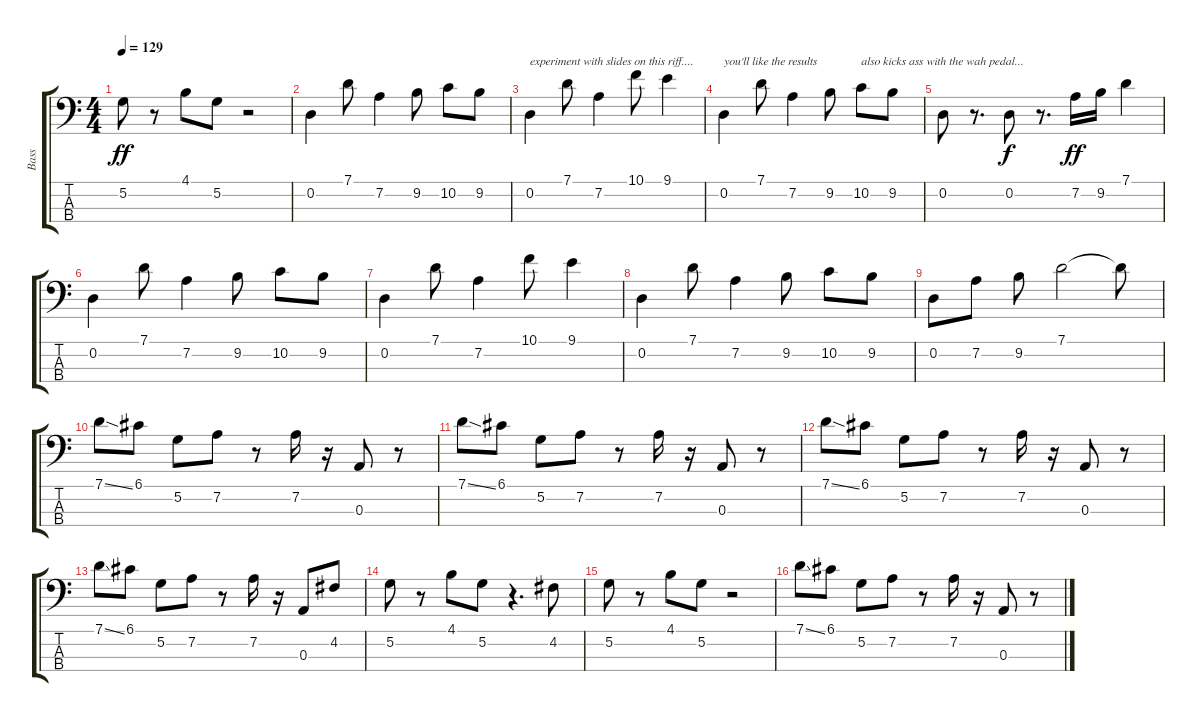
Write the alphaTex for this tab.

\track ("Bass" "Bass") {instrument fretlessbass}
\staff {score tabs}
\tuning (G2 D2 A1 E1) {hide}
\ts (4 4)
\tempo 129
\clef f4
\ks c
5.2.8{dy ff} r.8 4.1.8 5.2.8 r.2 |
0.2.4 7.1.8 7.2.4 9.2.8 10.2.8 9.2.8 |
0.2.4{txt "experiment with slides on this riff...."} 7.1.8 7.2.4 10.1.8 9.1.4 |
0.2.4{txt "you'll like the results"} 7.1.8 7.2.4 9.2.8 10.2.8{txt "also kicks ass with the wah pedal..."} 9.2.8 |
0.2.8 r.8{d} 0.2.8{dy f} r.8{d} 7.2.16{dy ff} 9.2.16 7.1.4 |
0.2.4 7.1.8 7.2.4 9.2.8 10.2.8 9.2.8 |
0.2.4 7.1.8 7.2.4 10.1.8 9.1.4 |
0.2.4 7.1.8 7.2.4 9.2.8 10.2.8 9.2.8 |
0.2.8 7.2.8 9.2.8 7.1.2 7.1{t}.8 |
7.1{ss}.8 6.1.8 5.2.8 7.2.8 r.8 7.2.16 r.16 0.3.8 r.8 |
7.1{ss}.8 6.1.8 5.2.8 7.2.8 r.8 7.2.16 r.16 0.3.8 r.8 |
7.1{ss}.8 6.1.8 5.2.8 7.2.8 r.8 7.2.16 r.16 0.3.8 r.8 |
7.1{ss}.8 6.1.8 5.2.8 7.2.8 r.8 7.2.16 r.16 0.3.8 4.2.8 |
5.2.8 r.8 4.1.8 5.2.8 r.4{d} 4.2.8 |
5.2.8 r.8 4.1.8 5.2.8 r.2 |
7.1{ss}.8 6.1.8 5.2.8 7.2.8 r.8 7.2.16 r.16 0.3.8 r.8
